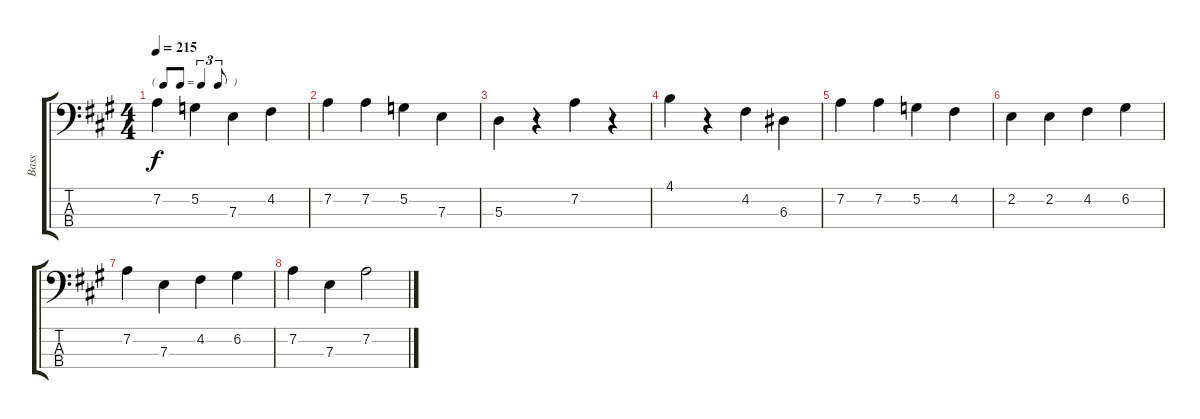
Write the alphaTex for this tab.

\track ("Bass" "Bass") {instrument acousticbass}
\staff {score tabs}
\tuning (G2 D2 A1 E1) {hide}
\ts (4 4)
\tf triplet8th
\tempo 215
\clef f4
\ks a
7.2.4{dy f} 5.2.4 7.3.4 4.2.4 |
7.2.4 7.2.4 5.2.4 7.3.4 |
5.3.4 r.4 7.2.4 r.4 |
4.1.4 r.4 4.2.4 6.3.4 |
7.2.4 7.2.4 5.2.4 4.2.4 |
2.2.4 2.2.4 4.2.4 6.2.4 |
7.2.4 7.3.4 4.2.4 6.2.4 |
7.2.4 7.3.4 7.2.2
